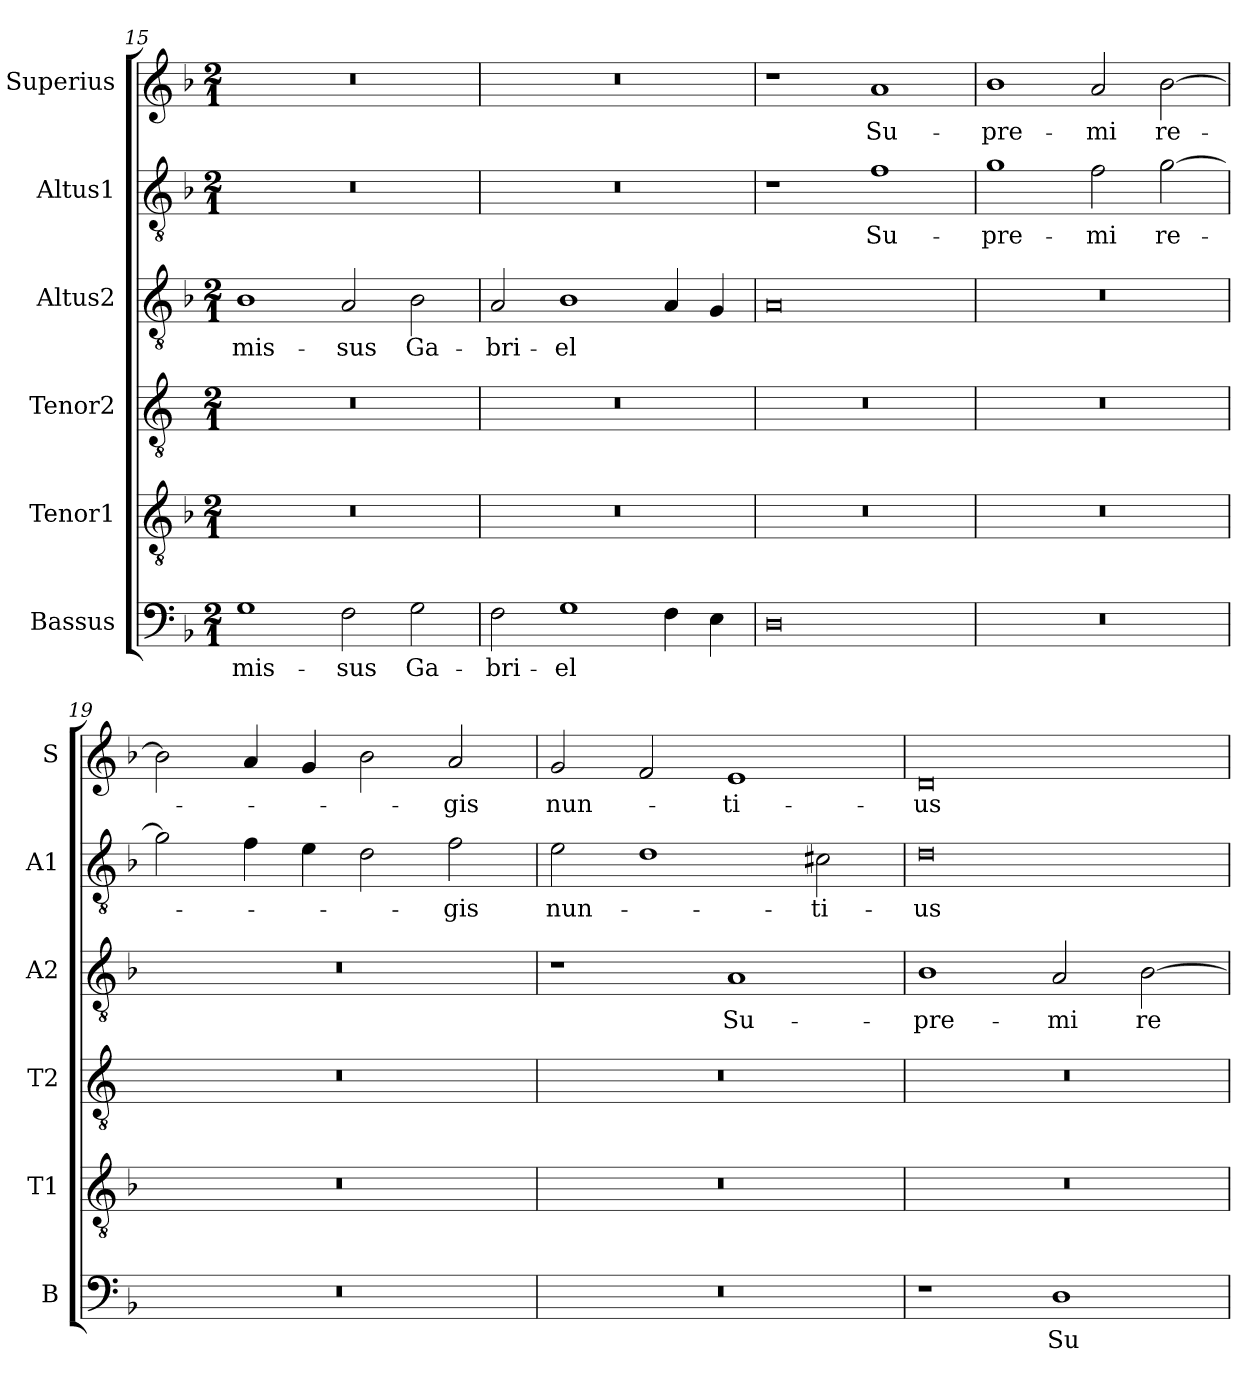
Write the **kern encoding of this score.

**kern	**text	**kern	**kern	**kern	**text	**kern	**text	**kern	**text
*part6	*part6	*part5	*part4	*part3	*part3	*part2	*part2	*part1	*part1
*staff6	*staff6	*staff5	*staff4	*staff3	*staff3	*staff2	*staff2	*staff1	*staff1
*I"Bassus	*	*I"Tenor1	*I"Tenor2	*I"Altus2	*	*I"Altus1	*	*I"Superius	*
*I'B	*	*I'T1	*I'T2	*I'A2	*	*I'A1	*	*I'S	*
*clefF4	*	*clefGv2	*clefGv2	*clefGv2	*	*clefGv2	*	*clefG2	*
*k[b-]	*	*k[b-]	*k[]	*k[b-]	*	*k[b-]	*	*k[b-]	*
*M2/1	*	*M2/1	*M2/1	*M2/1	*	*M2/1	*	*M2/1	*
=15	=15	=15	=15	=15	=15	=15	=15	=15	=15
1G	mis-	0r	0r	1B-	mis-	0r	.	0r	.
2F\	-sus	.	.	2A/	-sus	.	.	.	.
2G\	Ga-	.	.	2B-\	Ga-	.	.	.	.
=16	=16	=16	=16	=16	=16	=16	=16	=16	=16
2F\	-bri-	0r	0r	2A/	-bri-	0r	.	0r	.
1G	-el	.	.	1B-	-el	.	.	.	.
4F\	.	.	.	4A/	.	.	.	.	.
4E\	.	.	.	4G/	.	.	.	.	.
=17	=17	=17	=17	=17	=17	=17	=17	=17	=17
0D	.	0r	0r	0A	.	1r	.	1r	.
.	.	.	.	.	.	1f	Su-	1a	Su-
=18	=18	=18	=18	=18	=18	=18	=18	=18	=18
0r	.	0r	0r	0r	.	1g	-pre-	1b-	-pre-
.	.	.	.	.	.	2f\	-mi	2a/	-mi
.	.	.	.	.	.	[2g\	re-	[2b-\	re-
=19	=19	=19	=19	=19	=19	=19	=19	=19	=19
0r	.	0r	0r	0r	.	2g\]	.	2b-\]	.
.	.	.	.	.	.	4f\	.	4a/	.
.	.	.	.	.	.	4e\	.	4g/	.
.	.	.	.	.	.	2d\	.	2b-\	.
.	.	.	.	.	.	2f\	-gis	2a/	-gis
=20	=20	=20	=20	=20	=20	=20	=20	=20	=20
0r	.	0r	0r	1r	.	2e\	nun-	2g/	nun-
.	.	.	.	.	.	1d	.	2f/	.
.	.	.	.	1A	Su-	.	.	1e	-ti-
.	.	.	.	.	.	2c#X\	-ti-	.	.
=21	=21	=21	=21	=21	=21	=21	=21	=21	=21
1r	.	0r	0r	1B-	-pre-	0d	-us	0d	-us
1D	Su-	.	.	2A/	-mi	.	.	.	.
.	.	.	.	[2B-\	re-	.	.	.	.
=	=	=	=	=	=	=	=	=	=
*-	*-	*-	*-	*-	*-	*-	*-	*-	*-
